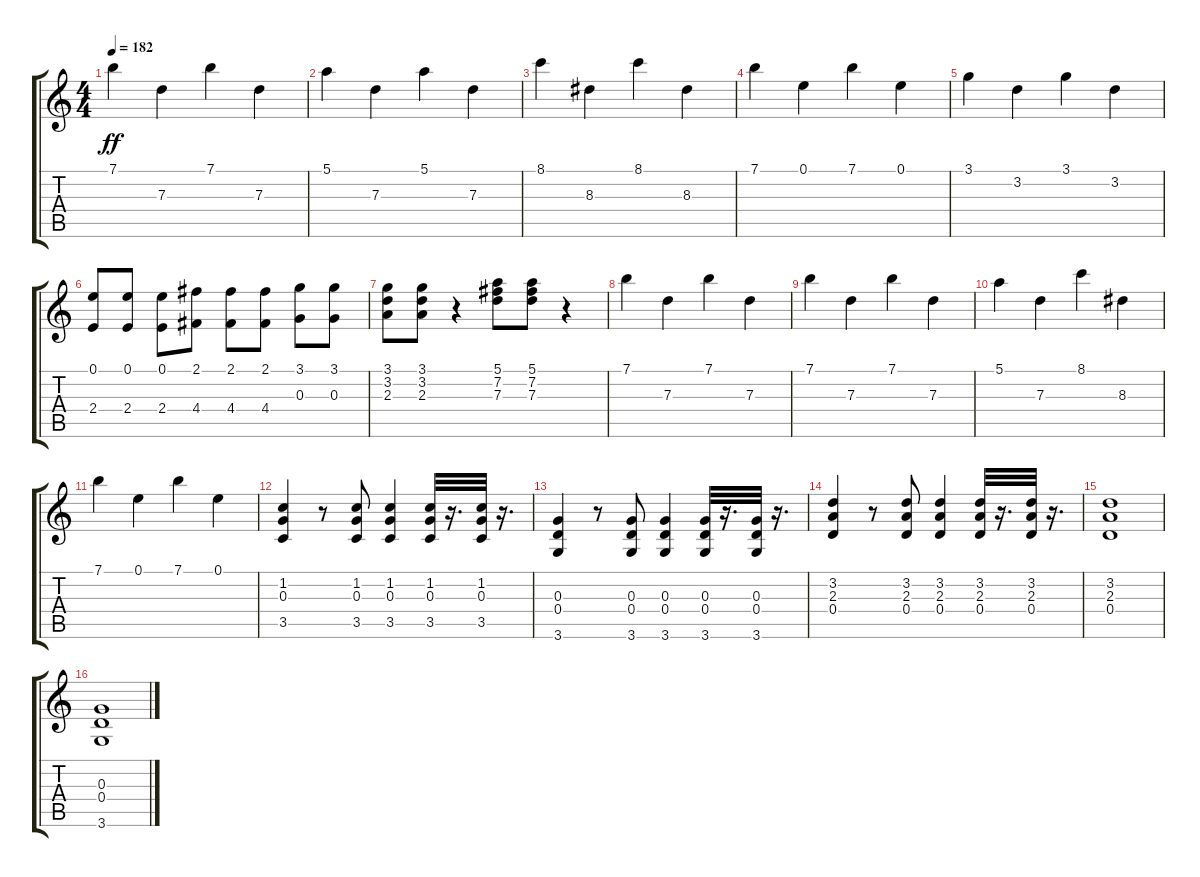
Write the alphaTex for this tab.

\track "" {instrument distortionguitar}
\staff {score tabs}
\tuning (E4 B3 G3 D3 A2 E2) {hide}
\ts (4 4)
\tempo 182
\clef g2
\ks c
7.1.4{dy ff} 7.3.4 7.1.4 7.3.4 |
5.1.4 7.3.4 5.1.4 7.3.4 |
8.1.4 8.3.4 8.1.4 8.3.4 |
7.1.4 0.1.4 7.1.4 0.1.4 |
3.1.4 3.2.4 3.1.4 3.2.4 |
(0.1 2.4).8 (0.1 2.4).8 (0.1 2.4).8 (2.1 4.4).8 (2.1 4.4).8 (2.1 4.4).8 (3.1 0.3).8 (3.1 0.3).8 |
(3.1 3.2 2.3).8 (3.1 3.2 2.3).8 r.4 (5.1 7.2 7.3).8 (5.1 7.2 7.3).8 r.4 |
7.1.4 7.3.4 7.1.4 7.3.4 |
7.1.4 7.3.4 7.1.4 7.3.4 |
5.1.4 7.3.4 8.1.4 8.3.4 |
7.1.4 0.1.4 7.1.4 0.1.4 |
(1.2 0.3 3.5).4 r.8 (1.2 0.3 3.5).8 (1.2 0.3 3.5).4 (1.2 0.3 3.5).32 r.16{d} (1.2 0.3 3.5).32 r.16{d} |
(0.3 0.4 3.6).4 r.8 (0.3 0.4 3.6).8 (0.3 0.4 3.6).4 (0.3 0.4 3.6).32 r.16{d} (0.3 0.4 3.6).32 r.16{d} |
(3.2 2.3 0.4).4 r.8 (3.2 2.3 0.4).8 (3.2 2.3 0.4).4 (3.2 2.3 0.4).32 r.16{d} (3.2 2.3 0.4).32 r.16{d} |
(3.2 2.3 0.4).1 |
(0.3 0.4 3.6).1
